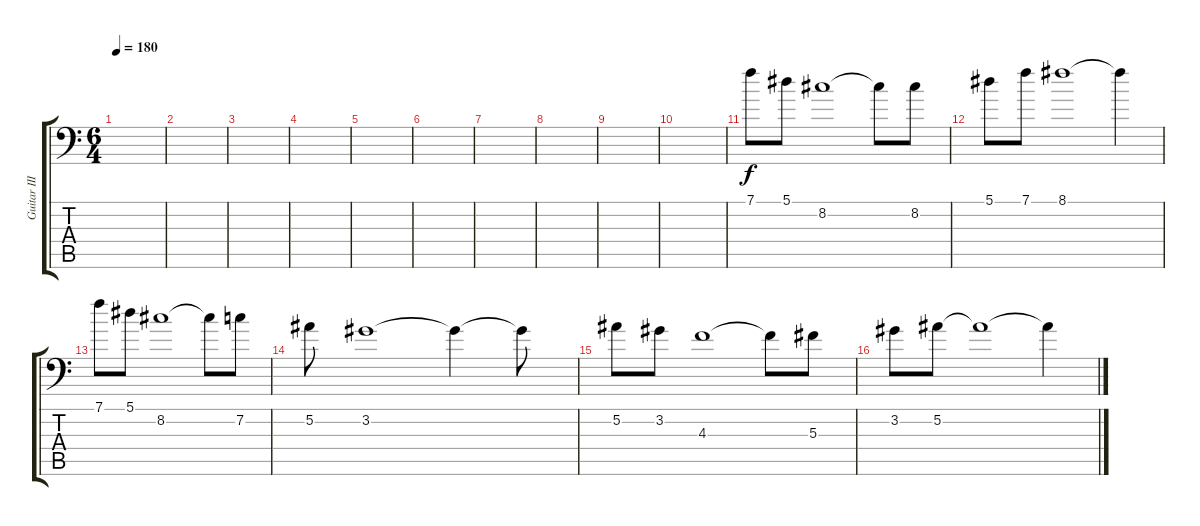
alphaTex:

\track ("Guitar III" "Guitar III") {instrument distortionguitar}
\staff {score tabs}
\tuning (Bb3 F3 Db3 Ab2 Eb2 Bb1) {hide}
\ts (6 4)
\tempo 180
\clef f4
\ks c
|
|
|
|
|
|
|
|
|
|
7.1.8 5.1.8 8.2.1 8.2{t}.8 8.2.8 |
5.1.8 7.1.8 8.1.1 8.1{t}.4 |
7.1.8 5.1.8 8.2.1 8.2{t}.8 7.2.8 |
5.2.8 3.2.1 3.2{t}.4 3.2{t}.8 |
5.2.8 3.2.8 4.3.1 4.3{t}.8 5.3.8 |
3.2.8 5.2.8 5.2{t}.1 5.2{t}.4
